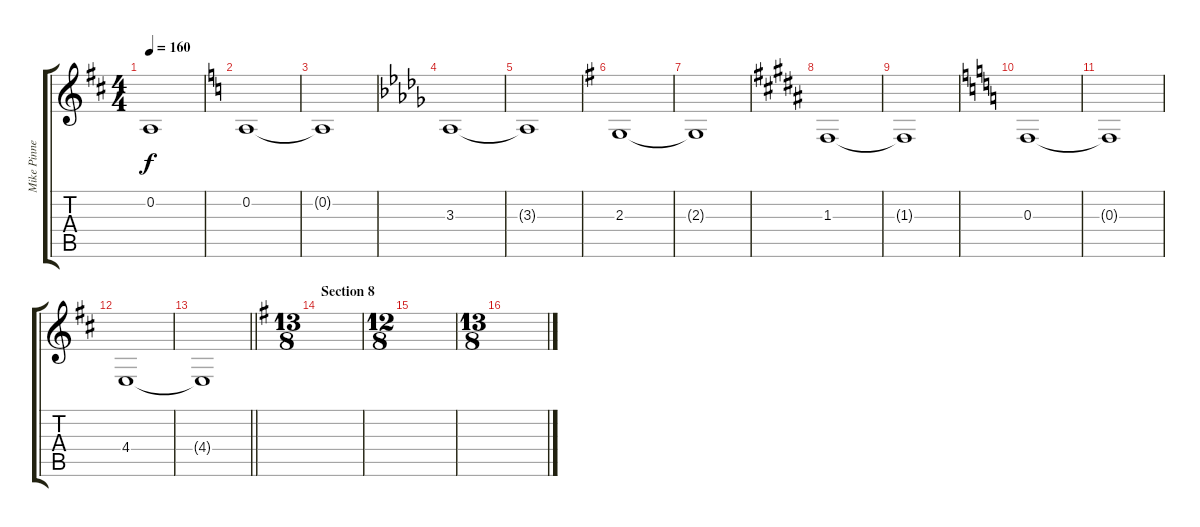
\track ("Mike Pinnella (strings)" "Mike Pinne") {instrument stringensemble1}
\staff {score tabs}
\tuning (D4 A3 F3 C3 G2 D2) {hide}
\ts (4 4)
\tempo 160
\clef g2
\ks bminor
0.2{t}.1{dy f} |
\ks aminor
0.2.1 |
0.2{t}.1 |
\ks bbminor
3.3.1 |
3.3{t}.1 |
\ks eminor
2.3.1 |
2.3{t}.1 |
\ks g#minor
1.3.1 |
1.3{t}.1 |
\ks aminor
0.3.1 |
0.3{t}.1 |
\ks bminor
4.4.1 |
\barLineRight lightlight
4.4{t}.1 |
\ts (13 8)
\section ("" "Section 8")
\ks eminor
|
\ts (12 8)
|
\ts (13 8)
